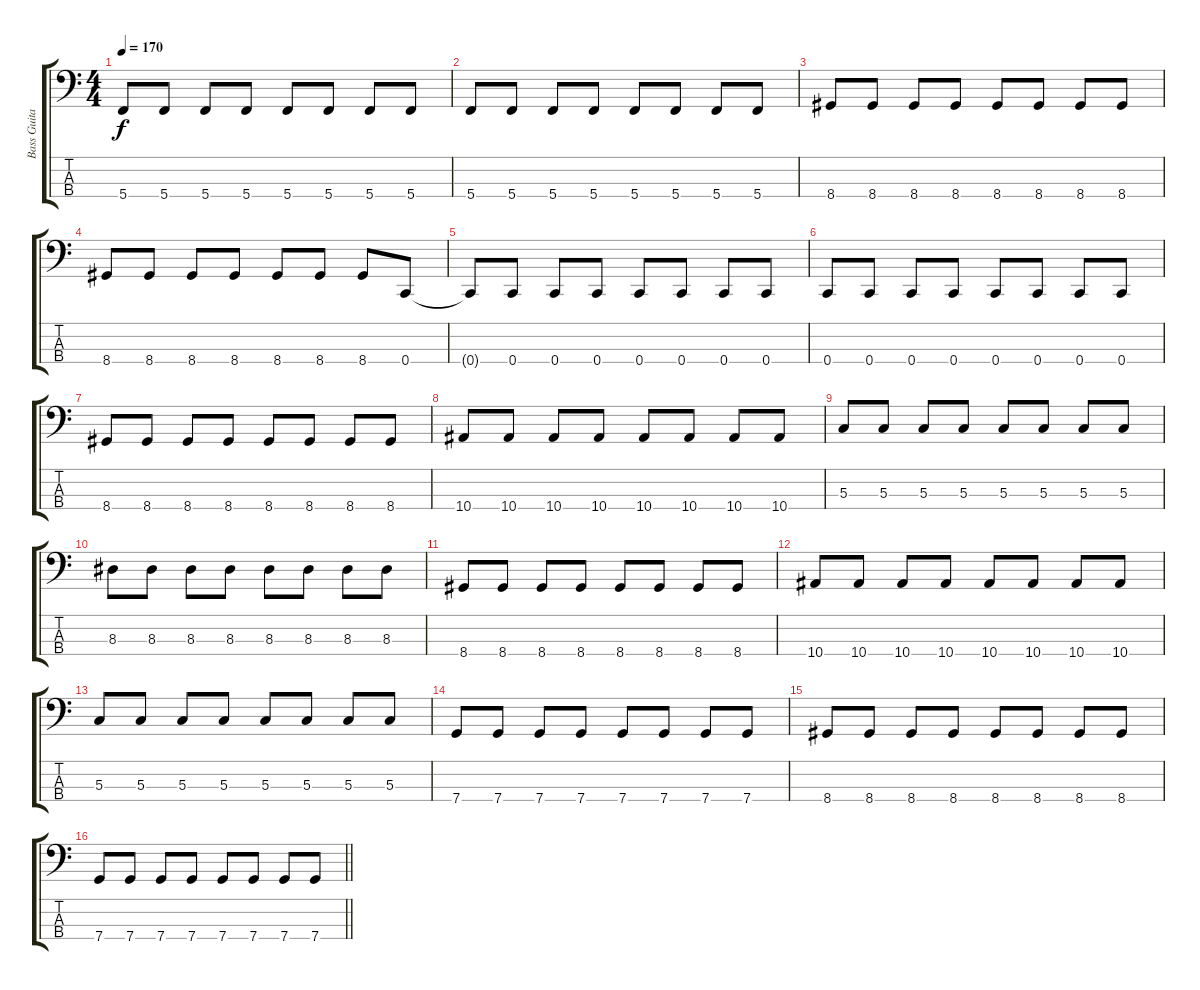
\track ("Bass Guitar (Marc McKnight)" "Bass Guita") {instrument electricbasspick}
\staff {score tabs}
\tuning (F2 C2 G1 C1) {hide}
\ts (4 4)
\tempo 170
\clef f4
\ks c
5.4.8{dy f} 5.4.8 5.4.8 5.4.8 5.4.8 5.4.8 5.4.8 5.4.8 |
5.4.8 5.4.8 5.4.8 5.4.8 5.4.8 5.4.8 5.4.8 5.4.8 |
8.4.8 8.4.8 8.4.8 8.4.8 8.4.8 8.4.8 8.4.8 8.4.8 |
8.4.8 8.4.8 8.4.8 8.4.8 8.4.8 8.4.8 8.4.8 0.4.8 |
0.4{t}.8 0.4.8 0.4.8 0.4.8 0.4.8 0.4.8 0.4.8 0.4.8 |
0.4.8 0.4.8 0.4.8 0.4.8 0.4.8 0.4.8 0.4.8 0.4.8 |
8.4.8 8.4.8 8.4.8 8.4.8 8.4.8 8.4.8 8.4.8 8.4.8 |
10.4.8 10.4.8 10.4.8 10.4.8 10.4.8 10.4.8 10.4.8 10.4.8 |
5.3.8 5.3.8 5.3.8 5.3.8 5.3.8 5.3.8 5.3.8 5.3.8 |
8.3.8 8.3.8 8.3.8 8.3.8 8.3.8 8.3.8 8.3.8 8.3.8 |
8.4.8 8.4.8 8.4.8 8.4.8 8.4.8 8.4.8 8.4.8 8.4.8 |
10.4.8 10.4.8 10.4.8 10.4.8 10.4.8 10.4.8 10.4.8 10.4.8 |
5.3.8 5.3.8 5.3.8 5.3.8 5.3.8 5.3.8 5.3.8 5.3.8 |
7.4.8 7.4.8 7.4.8 7.4.8 7.4.8 7.4.8 7.4.8 7.4.8 |
8.4.8 8.4.8 8.4.8 8.4.8 8.4.8 8.4.8 8.4.8 8.4.8 |
\barLineRight lightlight
7.4.8 7.4.8 7.4.8 7.4.8 7.4.8 7.4.8 7.4.8 7.4.8
